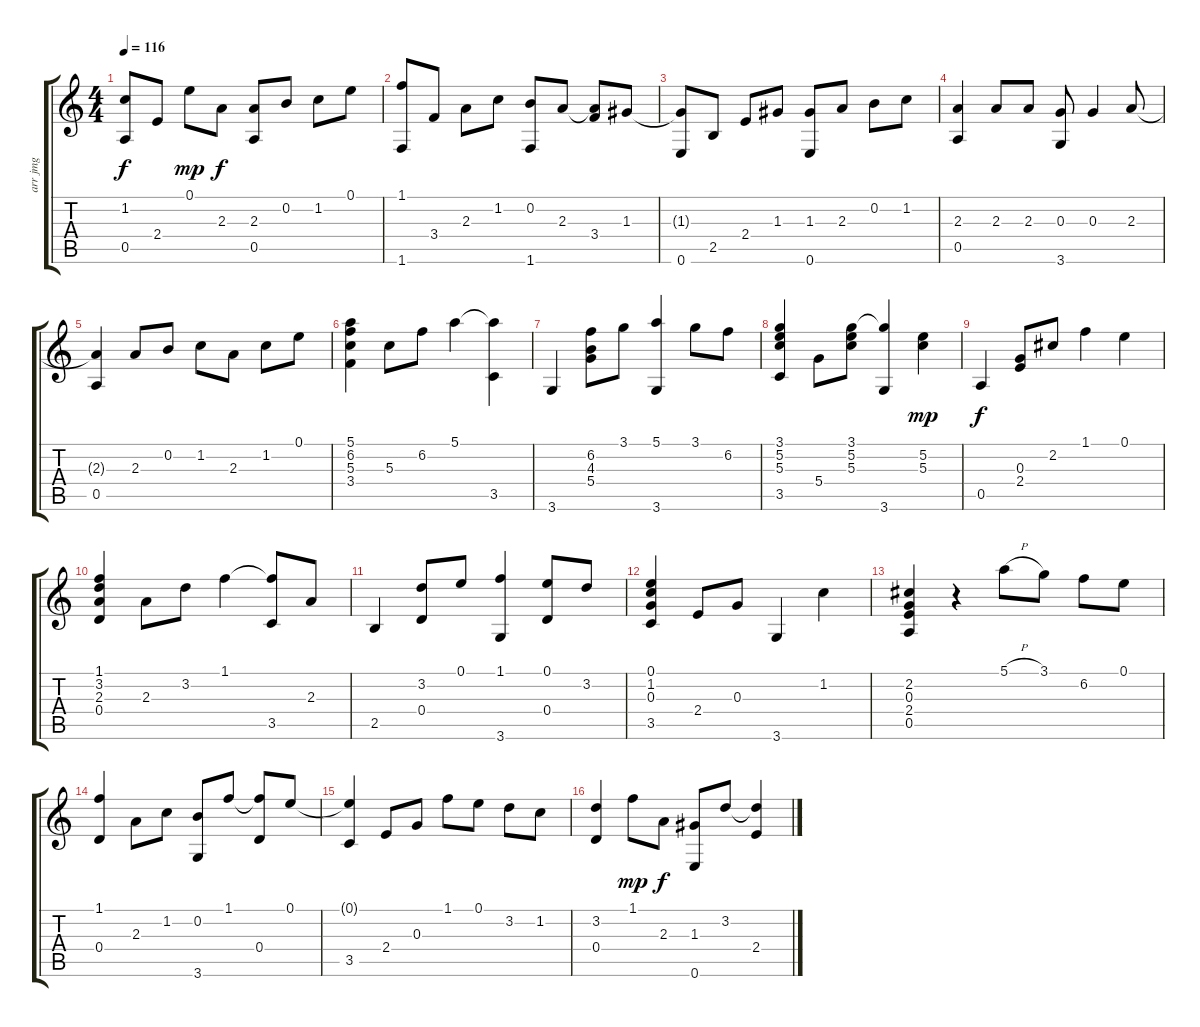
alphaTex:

\track ("arr jmg" "arr jmg") {instrument acousticguitarnylon}
\staff {score tabs}
\tuning (E4 B3 G3 D3 A2 E2) {hide}
\ts (4 4)
\tempo 116
\clef g2
\ks c
(1.2{t} 0.5).8{dy f} 2.4.8 0.1.8{dy mp} 2.3.8{dy f} (2.3 0.5).8 0.2.8 1.2.8 0.1.8 |
(1.1 1.6).8 3.4.8 2.3.8 1.2.8 (0.2 1.6).8 2.3.8 (2.3{t} 3.4).8 1.3.8 |
(1.3{t} 0.6).8 2.5.8 2.4.8 1.3.8 (1.3 0.6).8 2.3.8 0.2.8 1.2.8 |
(2.3 0.5).4 2.3.8 2.3.8 (0.3 3.6).8 0.3.4 2.3.8 |
(2.3{t} 0.5).4 2.3.8 0.2.8 1.2.8 2.3.8 1.2.8 0.1.8 |
(5.1 6.2 5.3 3.4).4 5.3.8 6.2.8 5.1.4 (5.1{t} 3.5).4 |
3.6.4 (6.2 4.3 5.4).8 3.1.8 (5.1 3.6).4 3.1.8 6.2.8 |
(3.1 5.2 5.3 3.5).4 5.4.8 (3.1 5.2 5.3).8 (3.1{t} 3.6).4 (5.2 5.3).4{dy mp} |
0.5.4{dy f} (0.3 2.4).8 2.2.8 1.1.4 0.1.4 |
(1.1 3.2 2.3 0.4).4 2.3.8 3.2.8 1.1.4 (1.1{t} 3.5).8 2.3.8 |
2.5.4 (3.2 0.4).8 0.1.8 (1.1 3.6).4 (0.1 0.4).8 3.2.8 |
(0.1 1.2 0.3 3.5).4 2.4.8 0.3.8 3.6.4 1.2.4 |
(2.2 0.3 2.4 0.5).4 r.4 5.1{h}.8 3.1.8 6.2.8 0.1.8 |
(1.1 0.4).4 2.3.8 1.2.8 (0.2 3.6).8 1.1.8 (1.1{t} 0.4).8 0.1.8 |
(0.1{t} 3.5).4 2.4.8 0.3.8 1.1.8 0.1.8 3.2.8 1.2.8 |
(3.2 0.4).4 1.1.8{dy mp} 2.3.8{dy f} (1.3 0.6).8 3.2.8 (3.2{t} 2.4).4
